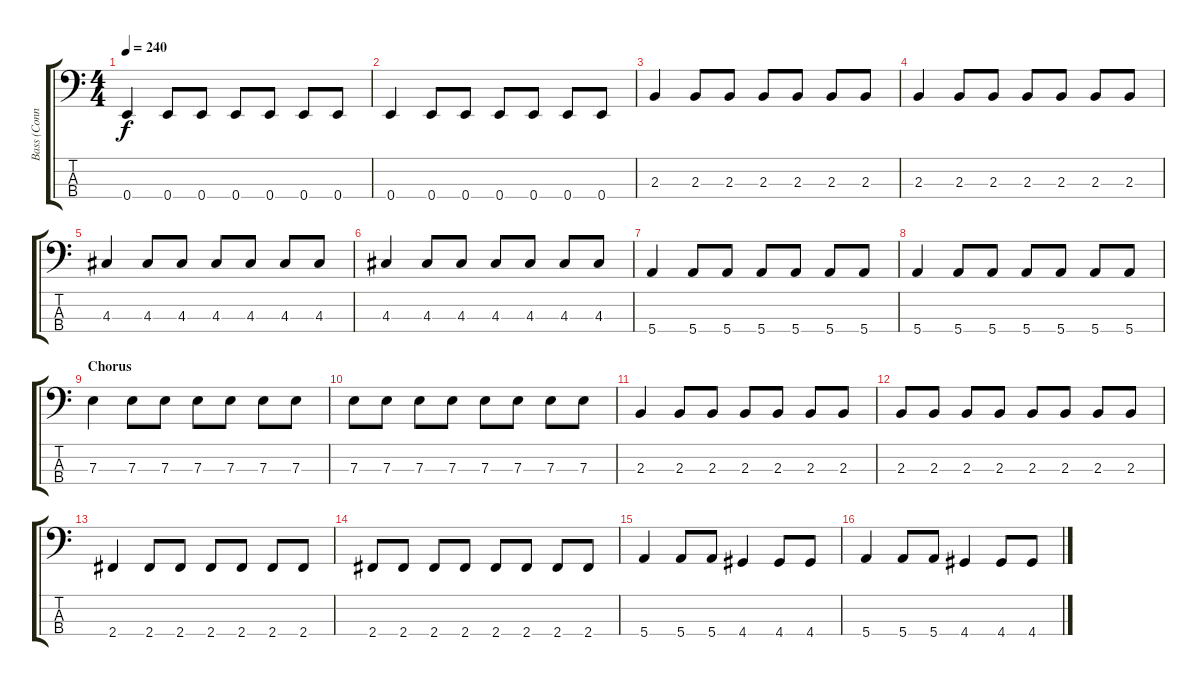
\track ("Bass (Connor)" "Bass (Conn") {instrument electricbasspick}
\staff {score tabs}
\tuning (G2 D2 A1 E1) {hide}
\ts (4 4)
\tempo 240
\clef f4
\ks c
0.4.4{dy f} 0.4.8 0.4.8 0.4.8 0.4.8 0.4.8 0.4.8 |
0.4.4 0.4.8 0.4.8 0.4.8 0.4.8 0.4.8 0.4.8 |
2.3.4 2.3.8 2.3.8 2.3.8 2.3.8 2.3.8 2.3.8 |
2.3.4 2.3.8 2.3.8 2.3.8 2.3.8 2.3.8 2.3.8 |
4.3.4 4.3.8 4.3.8 4.3.8 4.3.8 4.3.8 4.3.8 |
4.3.4 4.3.8 4.3.8 4.3.8 4.3.8 4.3.8 4.3.8 |
5.4.4 5.4.8 5.4.8 5.4.8 5.4.8 5.4.8 5.4.8 |
5.4.4 5.4.8 5.4.8 5.4.8 5.4.8 5.4.8 5.4.8 |
\section ("" "Chorus")
7.3.4 7.3.8 7.3.8 7.3.8 7.3.8 7.3.8 7.3.8 |
7.3.8 7.3.8 7.3.8 7.3.8 7.3.8 7.3.8 7.3.8 7.3.8 |
2.3.4 2.3.8 2.3.8 2.3.8 2.3.8 2.3.8 2.3.8 |
2.3.8 2.3.8 2.3.8 2.3.8 2.3.8 2.3.8 2.3.8 2.3.8 |
2.4.4 2.4.8 2.4.8 2.4.8 2.4.8 2.4.8 2.4.8 |
2.4.8 2.4.8 2.4.8 2.4.8 2.4.8 2.4.8 2.4.8 2.4.8 |
5.4.4 5.4.8 5.4.8 4.4.4 4.4.8 4.4.8 |
5.4.4 5.4.8 5.4.8 4.4.4 4.4.8 4.4.8
